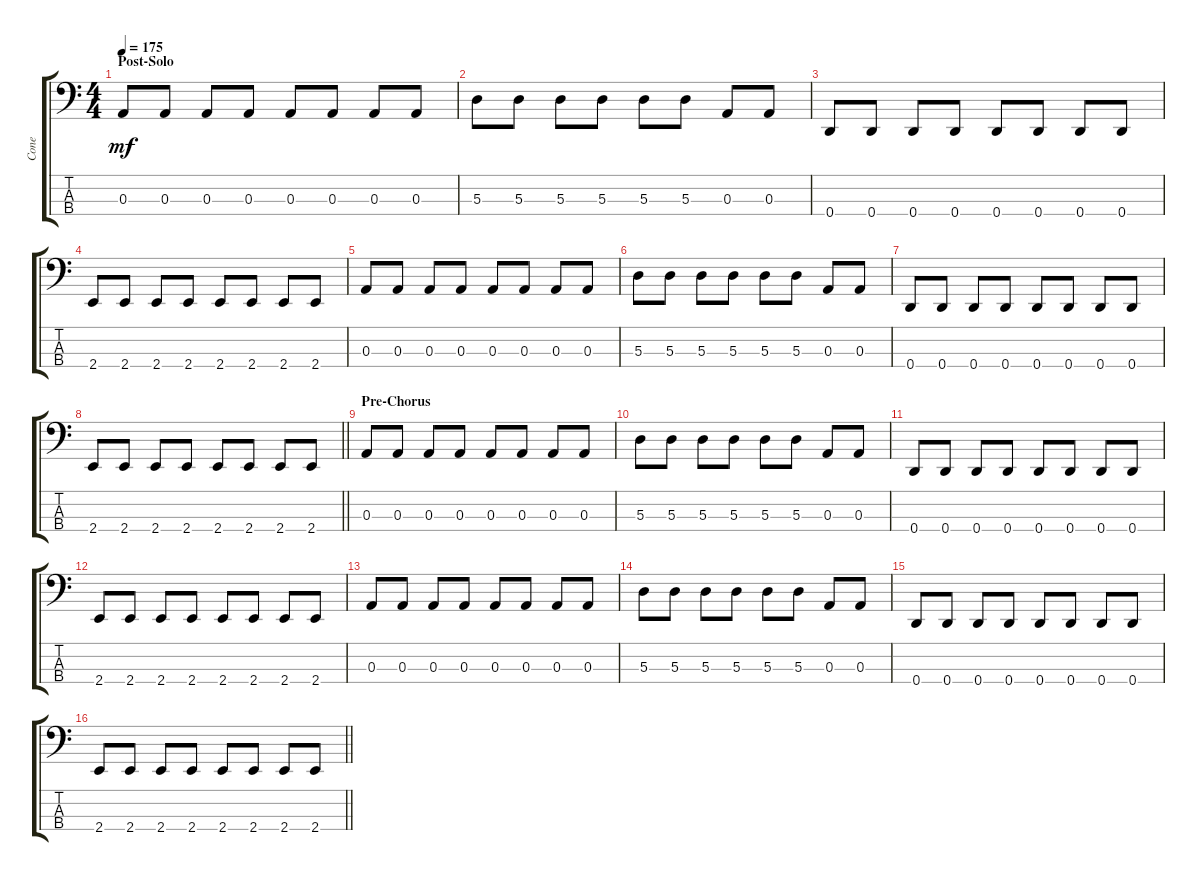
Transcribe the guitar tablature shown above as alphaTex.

\track ("Cone" "Cone") {instrument electricbasspick}
\staff {score tabs}
\tuning (G2 D2 A1 D1) {hide}
\ts (4 4)
\section ("" "Post-Solo")
\tempo 175
\clef f4
\ks c
0.3.8{dy mf} 0.3.8 0.3.8 0.3.8 0.3.8 0.3.8 0.3.8 0.3.8 |
5.3.8 5.3.8 5.3.8 5.3.8 5.3.8 5.3.8 0.3.8 0.3.8 |
0.4.8 0.4.8 0.4.8 0.4.8 0.4.8 0.4.8 0.4.8 0.4.8 |
2.4.8 2.4.8 2.4.8 2.4.8 2.4.8 2.4.8 2.4.8 2.4.8 |
0.3.8 0.3.8 0.3.8 0.3.8 0.3.8 0.3.8 0.3.8 0.3.8 |
5.3.8 5.3.8 5.3.8 5.3.8 5.3.8 5.3.8 0.3.8 0.3.8 |
0.4.8 0.4.8 0.4.8 0.4.8 0.4.8 0.4.8 0.4.8 0.4.8 |
\barLineRight lightlight
2.4.8 2.4.8 2.4.8 2.4.8 2.4.8 2.4.8 2.4.8 2.4.8 |
\section ("" "Pre-Chorus")
0.3.8 0.3.8 0.3.8 0.3.8 0.3.8 0.3.8 0.3.8 0.3.8 |
5.3.8 5.3.8 5.3.8 5.3.8 5.3.8 5.3.8 0.3.8 0.3.8 |
0.4.8 0.4.8 0.4.8 0.4.8 0.4.8 0.4.8 0.4.8 0.4.8 |
2.4.8 2.4.8 2.4.8 2.4.8 2.4.8 2.4.8 2.4.8 2.4.8 |
0.3.8 0.3.8 0.3.8 0.3.8 0.3.8 0.3.8 0.3.8 0.3.8 |
5.3.8 5.3.8 5.3.8 5.3.8 5.3.8 5.3.8 0.3.8 0.3.8 |
0.4.8 0.4.8 0.4.8 0.4.8 0.4.8 0.4.8 0.4.8 0.4.8 |
\barLineRight lightlight
2.4.8 2.4.8 2.4.8 2.4.8 2.4.8 2.4.8 2.4.8 2.4.8
